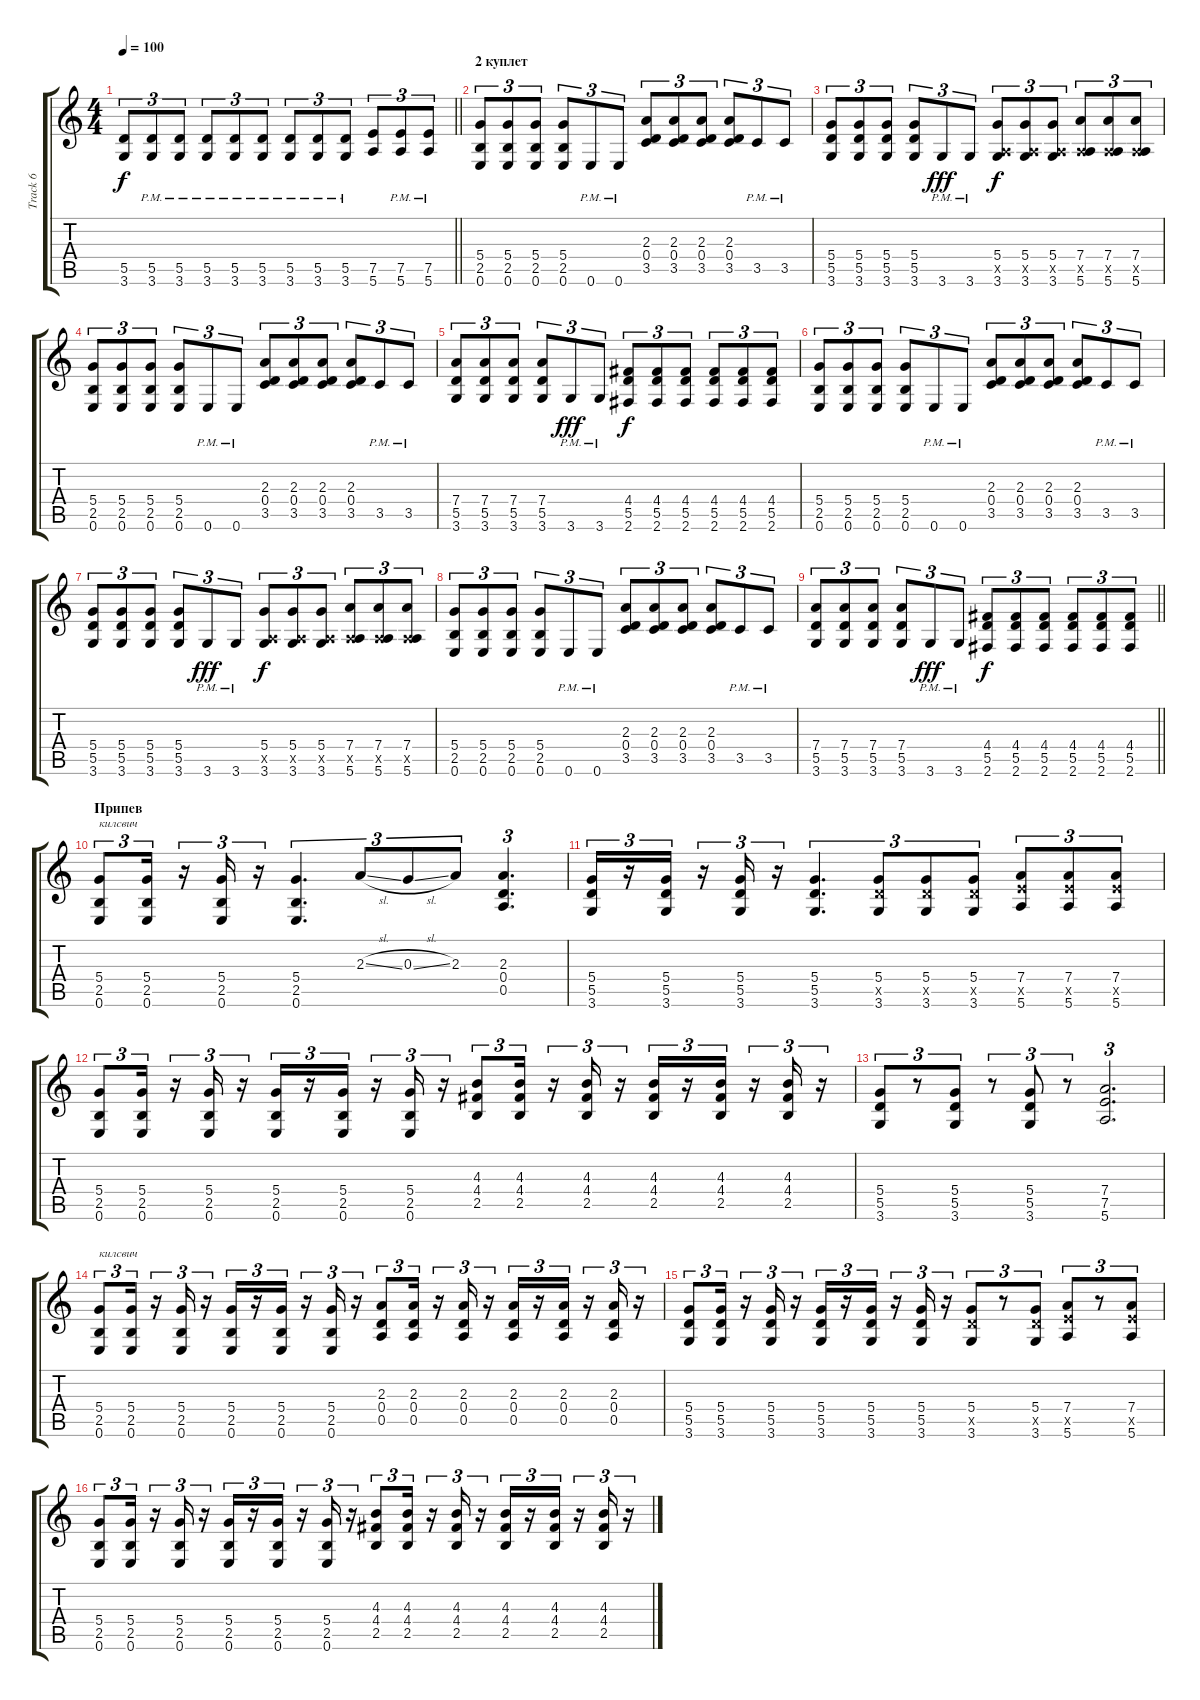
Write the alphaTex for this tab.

\track ("Track 6" "Track 6") {instrument overdrivenguitar}
\staff {score tabs}
\tuning (E4 B3 G3 D3 A2 E2) {hide}
\ts (4 4)
\tempo 100
\clef g2
\barLineRight lightlight
\ks c
(5.5 3.6).8{tu (3 2) dy f} (5.5{pm} 3.6{pm}).8{tu (3 2)} (5.5{pm} 3.6{pm}).8{tu (3 2)} (5.5{pm} 3.6{pm}).8{tu (3 2)} (5.5{pm} 3.6{pm}).8{tu (3 2)} (5.5{pm} 3.6{pm}).8{tu (3 2)} (5.5{pm} 3.6{pm}).8{tu (3 2)} (5.5{pm} 3.6{pm}).8{tu (3 2)} (5.5{pm} 3.6{pm}).8{tu (3 2)} (7.5 5.6).8{tu (3 2)} (7.5{pm} 5.6{pm}).8{tu (3 2)} (7.5{pm} 5.6{pm}).8{tu (3 2)} |
\section ("" "2 куплет")
(5.4 2.5 0.6).8{tu (3 2)} (5.4 2.5 0.6).8{tu (3 2)} (5.4 2.5 0.6).8{tu (3 2)} (5.4 2.5 0.6).8{tu (3 2)} 0.6{pm}.8{tu (3 2)} 0.6{pm}.8{tu (3 2)} (2.3 0.4 3.5).8{tu (3 2)} (2.3 0.4 3.5).8{tu (3 2)} (2.3 0.4 3.5).8{tu (3 2)} (2.3 0.4 3.5).8{tu (3 2)} 3.5{pm}.8{tu (3 2)} 3.5{pm}.8{tu (3 2)} |
(5.4 5.5 3.6).8{tu (3 2)} (5.4 5.5 3.6).8{tu (3 2)} (5.4 5.5 3.6).8{tu (3 2)} (5.4 5.5 3.6).8{tu (3 2)} 3.6{pm}.8{tu (3 2) dy fff} 3.6{pm}.8{tu (3 2)} (5.4 0.5{x} 3.6).8{tu (3 2) dy f} (5.4 0.5{x} 3.6).8{tu (3 2)} (5.4 0.5{x} 3.6).8{tu (3 2)} (7.4 0.5{x} 5.6).8{tu (3 2)} (7.4 0.5{x} 5.6).8{tu (3 2)} (7.4 0.5{x} 5.6).8{tu (3 2)} |
(5.4 2.5 0.6).8{tu (3 2)} (5.4 2.5 0.6).8{tu (3 2)} (5.4 2.5 0.6).8{tu (3 2)} (5.4 2.5 0.6).8{tu (3 2)} 0.6{pm}.8{tu (3 2)} 0.6{pm}.8{tu (3 2)} (2.3 0.4 3.5).8{tu (3 2)} (2.3 0.4 3.5).8{tu (3 2)} (2.3 0.4 3.5).8{tu (3 2)} (2.3 0.4 3.5).8{tu (3 2)} 3.5{pm}.8{tu (3 2)} 3.5{pm}.8{tu (3 2)} |
(7.4 5.5 3.6).8{tu (3 2)} (7.4 5.5 3.6).8{tu (3 2)} (7.4 5.5 3.6).8{tu (3 2)} (7.4 5.5 3.6).8{tu (3 2)} 3.6{pm}.8{tu (3 2) dy fff} 3.6{pm}.8{tu (3 2)} (4.4 5.5 2.6).8{tu (3 2) dy f} (4.4 5.5 2.6).8{tu (3 2)} (4.4 5.5 2.6).8{tu (3 2)} (4.4 5.5 2.6).8{tu (3 2)} (4.4 5.5 2.6).8{tu (3 2)} (4.4 5.5 2.6).8{tu (3 2)} |
(5.4 2.5 0.6).8{tu (3 2)} (5.4 2.5 0.6).8{tu (3 2)} (5.4 2.5 0.6).8{tu (3 2)} (5.4 2.5 0.6).8{tu (3 2)} 0.6{pm}.8{tu (3 2)} 0.6{pm}.8{tu (3 2)} (2.3 0.4 3.5).8{tu (3 2)} (2.3 0.4 3.5).8{tu (3 2)} (2.3 0.4 3.5).8{tu (3 2)} (2.3 0.4 3.5).8{tu (3 2)} 3.5{pm}.8{tu (3 2)} 3.5{pm}.8{tu (3 2)} |
(5.4 5.5 3.6).8{tu (3 2)} (5.4 5.5 3.6).8{tu (3 2)} (5.4 5.5 3.6).8{tu (3 2)} (5.4 5.5 3.6).8{tu (3 2)} 3.6{pm}.8{tu (3 2) dy fff} 3.6{pm}.8{tu (3 2)} (5.4 0.5{x} 3.6).8{tu (3 2) dy f} (5.4 0.5{x} 3.6).8{tu (3 2)} (5.4 0.5{x} 3.6).8{tu (3 2)} (7.4 0.5{x} 5.6).8{tu (3 2)} (7.4 0.5{x} 5.6).8{tu (3 2)} (7.4 0.5{x} 5.6).8{tu (3 2)} |
(5.4 2.5 0.6).8{tu (3 2)} (5.4 2.5 0.6).8{tu (3 2)} (5.4 2.5 0.6).8{tu (3 2)} (5.4 2.5 0.6).8{tu (3 2)} 0.6{pm}.8{tu (3 2)} 0.6{pm}.8{tu (3 2)} (2.3 0.4 3.5).8{tu (3 2)} (2.3 0.4 3.5).8{tu (3 2)} (2.3 0.4 3.5).8{tu (3 2)} (2.3 0.4 3.5).8{tu (3 2)} 3.5{pm}.8{tu (3 2)} 3.5{pm}.8{tu (3 2)} |
\barLineRight lightlight
(7.4 5.5 3.6).8{tu (3 2)} (7.4 5.5 3.6).8{tu (3 2)} (7.4 5.5 3.6).8{tu (3 2)} (7.4 5.5 3.6).8{tu (3 2)} 3.6{pm}.8{tu (3 2) dy fff} 3.6{pm}.8{tu (3 2)} (4.4 5.5 2.6).8{tu (3 2) dy f} (4.4 5.5 2.6).8{tu (3 2)} (4.4 5.5 2.6).8{tu (3 2)} (4.4 5.5 2.6).8{tu (3 2)} (4.4 5.5 2.6).8{tu (3 2)} (4.4 5.5 2.6).8{tu (3 2)} |
\section ("" "Припев")
(5.4 2.5 0.6).8{tu (3 2) txt "килсвич"} (5.4 2.5 0.6).16{tu (3 2)} r.16{tu (3 2)} (5.4 2.5 0.6).16{tu (3 2)} r.16{tu (3 2)} (5.4 2.5 0.6).4{d tu (3 2)} 2.3{sl}.8{tu (3 2)} 0.3{sl}.8{tu (3 2)} 2.3.8{tu (3 2)} (2.3 0.4 0.5).4{d tu (3 2)} |
(5.4 5.5 3.6).16{tu (3 2)} r.16{tu (3 2)} (5.4 5.5 3.6).16{tu (3 2)} r.16{tu (3 2)} (5.4 5.5 3.6).16{tu (3 2)} r.16{tu (3 2)} (5.4 5.5 3.6).4{d tu (3 2)} (5.4 5.5{x} 3.6).8{tu (3 2)} (5.4 5.5{x} 3.6).8{tu (3 2)} (5.4 5.5{x} 3.6).8{tu (3 2)} (7.4 7.5{x} 5.6).8{tu (3 2)} (7.4 7.5{x} 5.6).8{tu (3 2)} (7.4 7.5{x} 5.6).8{tu (3 2)} |
(5.4 2.5 0.6).8{tu (3 2)} (5.4 2.5 0.6).16{tu (3 2)} r.16{tu (3 2)} (5.4 2.5 0.6).16{tu (3 2)} r.16{tu (3 2)} (5.4 2.5 0.6).16{tu (3 2)} r.16{tu (3 2)} (5.4 2.5 0.6).16{tu (3 2)} r.16{tu (3 2)} (5.4 2.5 0.6).16{tu (3 2)} r.16{tu (3 2)} (4.3 4.4 2.5).8{tu (3 2)} (4.3 4.4 2.5).16{tu (3 2)} r.16{tu (3 2)} (4.3 4.4 2.5).16{tu (3 2)} r.16{tu (3 2)} (4.3 4.4 2.5).16{tu (3 2)} r.16{tu (3 2)} (4.3 4.4 2.5).16{tu (3 2)} r.16{tu (3 2)} (4.3 4.4 2.5).16{tu (3 2)} r.16{tu (3 2)} |
(5.4 5.5 3.6).8{tu (3 2)} r.8{tu (3 2)} (5.4 5.5 3.6).8{tu (3 2)} r.8{tu (3 2)} (5.4 5.5 3.6).8{tu (3 2)} r.8{tu (3 2)} (7.4 7.5 5.6).2{d tu (3 2)} |
(5.4 2.5 0.6).8{tu (3 2) txt "килсвич"} (5.4 2.5 0.6).16{tu (3 2)} r.16{tu (3 2)} (5.4 2.5 0.6).16{tu (3 2)} r.16{tu (3 2)} (5.4 2.5 0.6).16{tu (3 2)} r.16{tu (3 2)} (5.4 2.5 0.6).16{tu (3 2)} r.16{tu (3 2)} (5.4 2.5 0.6).16{tu (3 2)} r.16{tu (3 2)} (2.3 0.4 0.5).8{tu (3 2)} (2.3 0.4 0.5).16{tu (3 2)} r.16{tu (3 2)} (2.3 0.4 0.5).16{tu (3 2)} r.16{tu (3 2)} (2.3 0.4 0.5).16{tu (3 2)} r.16{tu (3 2)} (2.3 0.4 0.5).16{tu (3 2)} r.16{tu (3 2)} (2.3 0.4 0.5).16{tu (3 2)} r.16{tu (3 2)} |
(5.4 5.5 3.6).8{tu (3 2)} (5.4 5.5 3.6).16{tu (3 2)} r.16{tu (3 2)} (5.4 5.5 3.6).16{tu (3 2)} r.16{tu (3 2)} (5.4 5.5 3.6).16{tu (3 2)} r.16{tu (3 2)} (5.4 5.5 3.6).16{tu (3 2)} r.16{tu (3 2)} (5.4 5.5 3.6).16{tu (3 2)} r.16{tu (3 2)} (5.4 5.5{x} 3.6).8{tu (3 2)} r.8{tu (3 2)} (5.4 5.5{x} 3.6).8{tu (3 2)} (7.4 7.5{x} 5.6).8{tu (3 2)} r.8{tu (3 2)} (7.4 7.5{x} 5.6).8{tu (3 2)} |
(5.4 2.5 0.6).8{tu (3 2)} (5.4 2.5 0.6).16{tu (3 2)} r.16{tu (3 2)} (5.4 2.5 0.6).16{tu (3 2)} r.16{tu (3 2)} (5.4 2.5 0.6).16{tu (3 2)} r.16{tu (3 2)} (5.4 2.5 0.6).16{tu (3 2)} r.16{tu (3 2)} (5.4 2.5 0.6).16{tu (3 2)} r.16{tu (3 2)} (4.3 4.4 2.5).8{tu (3 2)} (4.3 4.4 2.5).16{tu (3 2)} r.16{tu (3 2)} (4.3 4.4 2.5).16{tu (3 2)} r.16{tu (3 2)} (4.3 4.4 2.5).16{tu (3 2)} r.16{tu (3 2)} (4.3 4.4 2.5).16{tu (3 2)} r.16{tu (3 2)} (4.3 4.4 2.5).16{tu (3 2)} r.16{tu (3 2)}
